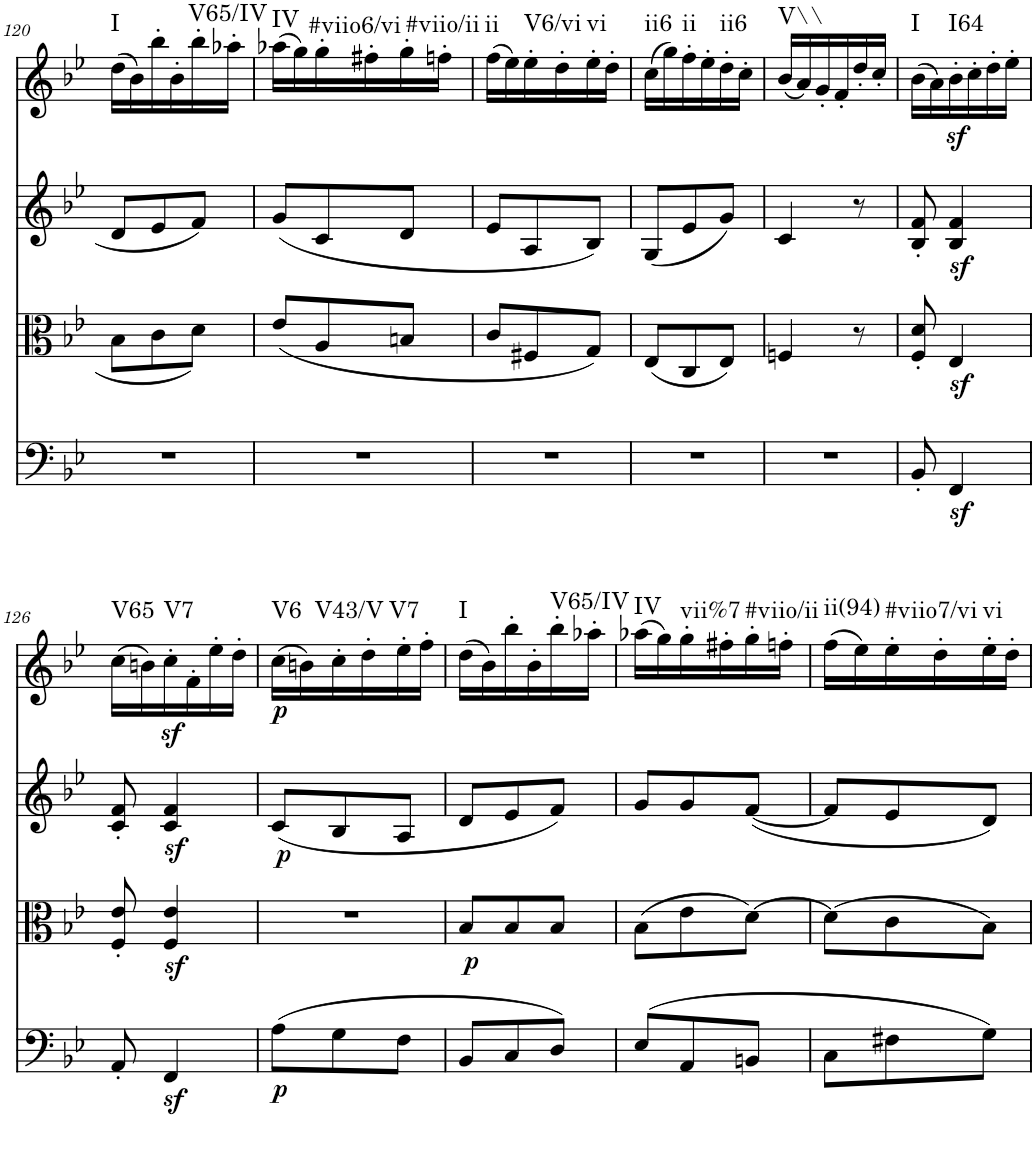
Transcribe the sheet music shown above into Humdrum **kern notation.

**kern	**dynam	**kern	**dynam	**kern	**dynam	**kern	**dynam	**harte
*part4	*part4	*part3	*part3	*part2	*part2	*part1	*part1	*part1
*staff4	*staff4	*staff3	*staff3	*staff2	*staff2	*staff1	*staff1	*
*I"Violoncello	*	*I"Viola	*	*I"Violin II	*	*I"Violin I	*	*
*I'Vc	*	*I'Vla	*	*I'Vln	*	*I'Vln	*	*
!!LO:PB:g=z
*clefF4	*	*clefC3	*	*clefG2	*	*clefG2	*	*
*k[b-e-]	*	*k[b-e-]	*	*k[b-e-]	*	*k[b-e-]	*	*
*M3/8	*	*M3/8	*	*M3/8	*	*M3/8	*	*
=120	=120	=120	=120	=120	=120	=120	=120	=120
!	!	!	!	!	!	!	!	!LO:H:kt=I
4.r	.	8B-\L	.	8d/L	.	(16dd\LL	.	N
.	.	.	.	.	.	16b-\)	.	.
.	.	8c\	.	8e-/	.	16bb-'\	.	.
.	.	.	.	.	.	16b-'\	.	.
!	!	!	!	!	!	!	!	!LO:H:kt=V65/IV
.	.	8d\J	.	8f/J	.	16bb-'\	.	N
.	.	.	.	.	.	16aa-X'\JJ	.	.
=121	=121	=121	=121	=121	=121	=121	=121	=121
!	!	!	!	!	!	!	!	!LO:H:kt=IV
4.r	.	(8e-/L	.	(8g/L	.	(16aa-X\LL	.	N
.	.	.	.	.	.	16gg\)	.	.
!	!	!	!	!	!	!	!	!LO:H:kt=#viio6/vi
.	.	8A/	.	8c/	.	16gg'\	.	N
.	.	.	.	.	.	16ff#X'\	.	.
!	!	!	!	!	!	!	!	!LO:H:kt=#viio/ii
.	.	8Bn/J	.	8d/J	.	16gg'\	.	N
.	.	.	.	.	.	16ffn'\JJ	.	.
=122	=122	=122	=122	=122	=122	=122	=122	=122
!	!	!	!	!	!	!	!	!LO:H:kt=ii
4.r	.	8c/L	.	8e-/L	.	(16ff\LL	.	N
.	.	.	.	.	.	16ee-\)	.	.
!	!	!	!	!	!	!	!	!LO:H:kt=V6/vi
.	.	8F#X/	.	8A/	.	16ee-'\	.	N
.	.	.	.	.	.	16dd'\	.	.
!	!	!	!	!	!	!	!	!LO:H:kt=vi
.	.	8G/J)	.	8B-/J)	.	16ee-'\	.	N
.	.	.	.	.	.	16dd'\JJ	.	.
=123	=123	=123	=123	=123	=123	=123	=123	=123
!	!	!	!	!	!	!	!	!LO:H:kt=ii6
4.r	.	(8E-/L	.	(8G/L	.	(16cc\LL	.	N
.	.	.	.	.	.	16gg\)	.	.
!	!	!	!	!	!	!	!	!LO:H:kt=ii
.	.	8C/	.	8e-/	.	16ff'\	.	N
.	.	.	.	.	.	16ee-'\	.	.
!	!	!	!	!	!	!	!	!LO:H:kt=ii6
.	.	8E-/J)	.	8g/J)	.	16dd'\	.	N
.	.	.	.	.	.	16cc'\JJ	.	.
=124	=124	=124	=124	=124	=124	=124	=124	=124
!	!	!	!	!	!	!	!	!LO:H:kt=V\\
4.r	.	4Fn/	.	4c/	.	(16b-/LL	.	N
.	.	.	.	.	.	16a/)	.	.
.	.	.	.	.	.	16g'/	.	.
.	.	.	.	.	.	16f'/	.	.
.	.	8r	.	8r	.	16dd'/	.	.
.	.	.	.	.	.	16cc'/JJ	.	.
=125	=125	=125	=125	=125	=125	=125	=125	=125
!	!	!	!	!	!	!	!	!LO:H:kt=I
8BB-'/	.	8F/' 8d/'	.	8B-/' 8f/'	.	(16b-\LL	.	N
.	.	.	.	.	.	16a\)	.	.
!	!	!	!	!	!	!	!LO:DY:b	!LO:H:kt=I64
4FFz</	.	4E-z</	.	4B-/z< 4f/z<	.	16b-'\	sf	N
.	.	.	.	.	.	16cc'\	.	.
.	.	.	.	.	.	16dd'\	.	.
.	.	.	.	.	.	16ee-'\JJ	.	.
!!LO:LB:g=z
=126	=126	=126	=126	=126	=126	=126	=126	=126
!	!	!	!	!	!	!	!	!LO:H:kt=V65
8AA'/	.	8F/' 8e-/'	.	8c/' 8f/'	.	(16cc\LL	.	N
.	.	.	.	.	.	16bn\)	.	.
!	!	!	!	!	!	!	!LO:DY:b	!LO:H:kt=V7
4FFz</	.	4F/z< 4e-/z<	.	4c/z< 4f/z<	.	16cc'\	sf	N
.	.	.	.	.	.	16f'\	.	.
.	.	.	.	.	.	16ee-'\	.	.
.	.	.	.	.	.	16dd'\JJ	.	.
=127	=127	=127	=127	=127	=127	=127	=127	=127
!	!LO:DY:b	!	!	!	!LO:DY:b	!	!LO:DY:b	!LO:H:kt=V6
(8A\L	p	4.r	.	(<8c/L	p	(16cc\LL	p	N
.	.	.	.	.	.	16bn\)	.	.
!	!	!	!	!	!	!	!	!LO:H:kt=V43/V
8G\	.	.	.	8B-/	.	16cc'\	.	N
.	.	.	.	.	.	16dd'\	.	.
!	!	!	!	!	!	!	!	!LO:H:kt=V7
8F\J	.	.	.	8A/J	.	16ee-'\	.	N
.	.	.	.	.	.	16ff'\JJ	.	.
=128	=128	=128	=128	=128	=128	=128	=128	=128
!	!	!	!LO:DY:b	!	!	!	!	!LO:H:kt=I
8BB-/L	.	8B-/L	p	8d/L	.	(16dd\LL	.	N
.	.	.	.	.	.	16b-\)	.	.
8C/	.	8B-/	.	8e-/	.	16bb-'\	.	.
.	.	.	.	.	.	16b-'\	.	.
!	!	!	!	!	!	!	!	!LO:H:kt=V65/IV
8D/J)	.	8B-/J	.	8f/J)	.	16bb-'\	.	N
.	.	.	.	.	.	16aa-X'\JJ	.	.
=129	=129	=129	=129	=129	=129	=129	=129	=129
!	!	!	!	!	!	!	!	!LO:H:kt=IV
(8E-/L	.	(8B-\L	.	8g/L	.	(16aa-X\LL	.	N
.	.	.	.	.	.	16gg\)	.	.
!	!	!	!	!	!	!	!	!LO:H:kt=vii%7
8AA/	.	8e-\	.	8g/	.	16gg'\	.	N
.	.	.	.	.	.	16ff#X'\	.	.
!	!	!	!	!	!	!	!	!LO:H:kt=#viio/ii
8BBn/J	.	[8d\J)	.	([8f/J	.	16gg'\	.	N
.	.	.	.	.	.	16ffn'\JJ	.	.
=130	=130	=130	=130	=130	=130	=130	=130	=130
!	!	!	!	!	!	!	!	!LO:H:kt=ii(94)
8C\L	.	(8d\L]	.	8f/L]	.	(16ff\LL	.	N
.	.	.	.	.	.	16ee-\)	.	.
!	!	!	!	!	!	!	!	!LO:H:kt=#viio7/vi
8F#X\	.	8c\	.	8e-/	.	16ee-'\	.	N
.	.	.	.	.	.	16dd'\	.	.
!	!	!	!	!	!	!	!	!LO:H:kt=vi
8G\J)	.	8B-\J)	.	8d/J)	.	16ee-'\	.	N
.	.	.	.	.	.	16dd'\JJ	.	.
=	=	=	=	=	=	=	=	=
*-	*-	*-	*-	*-	*-	*-	*-	*-
